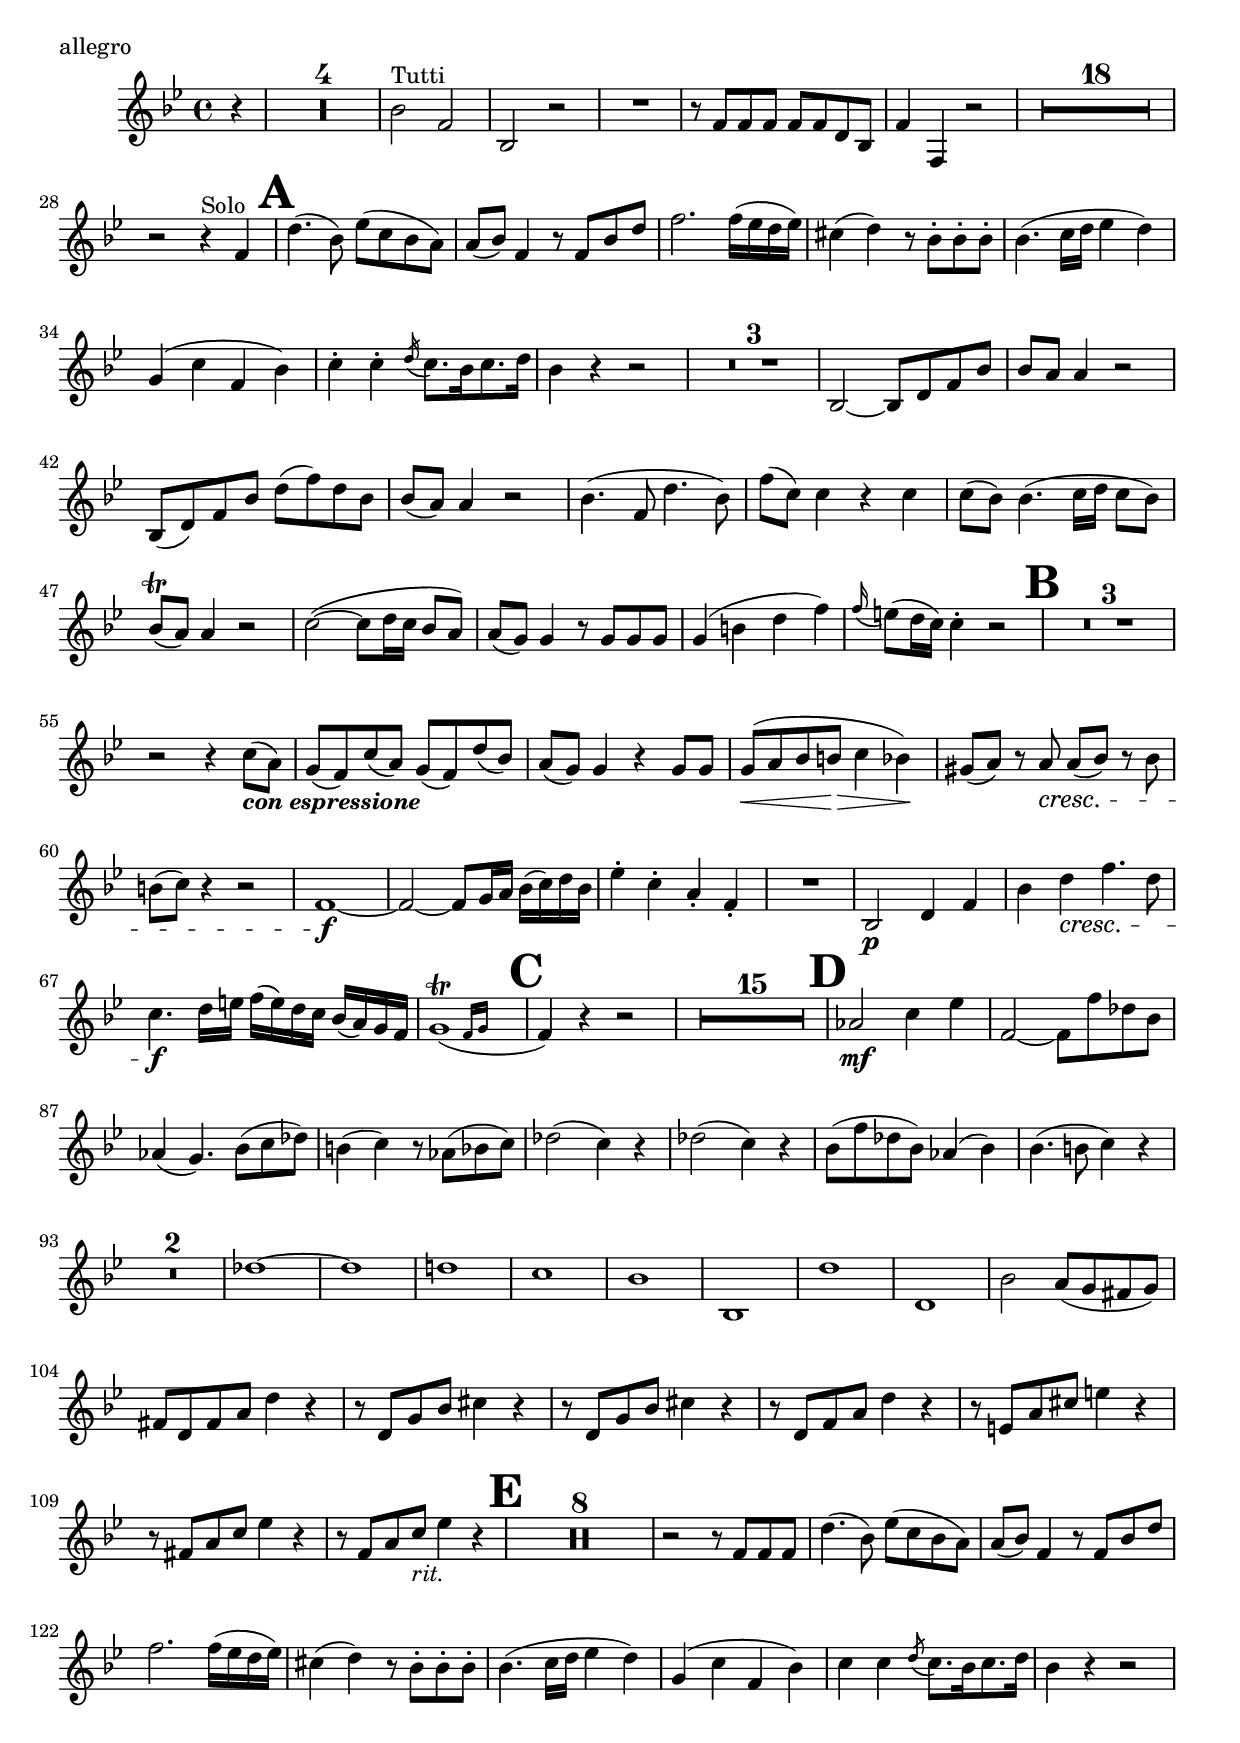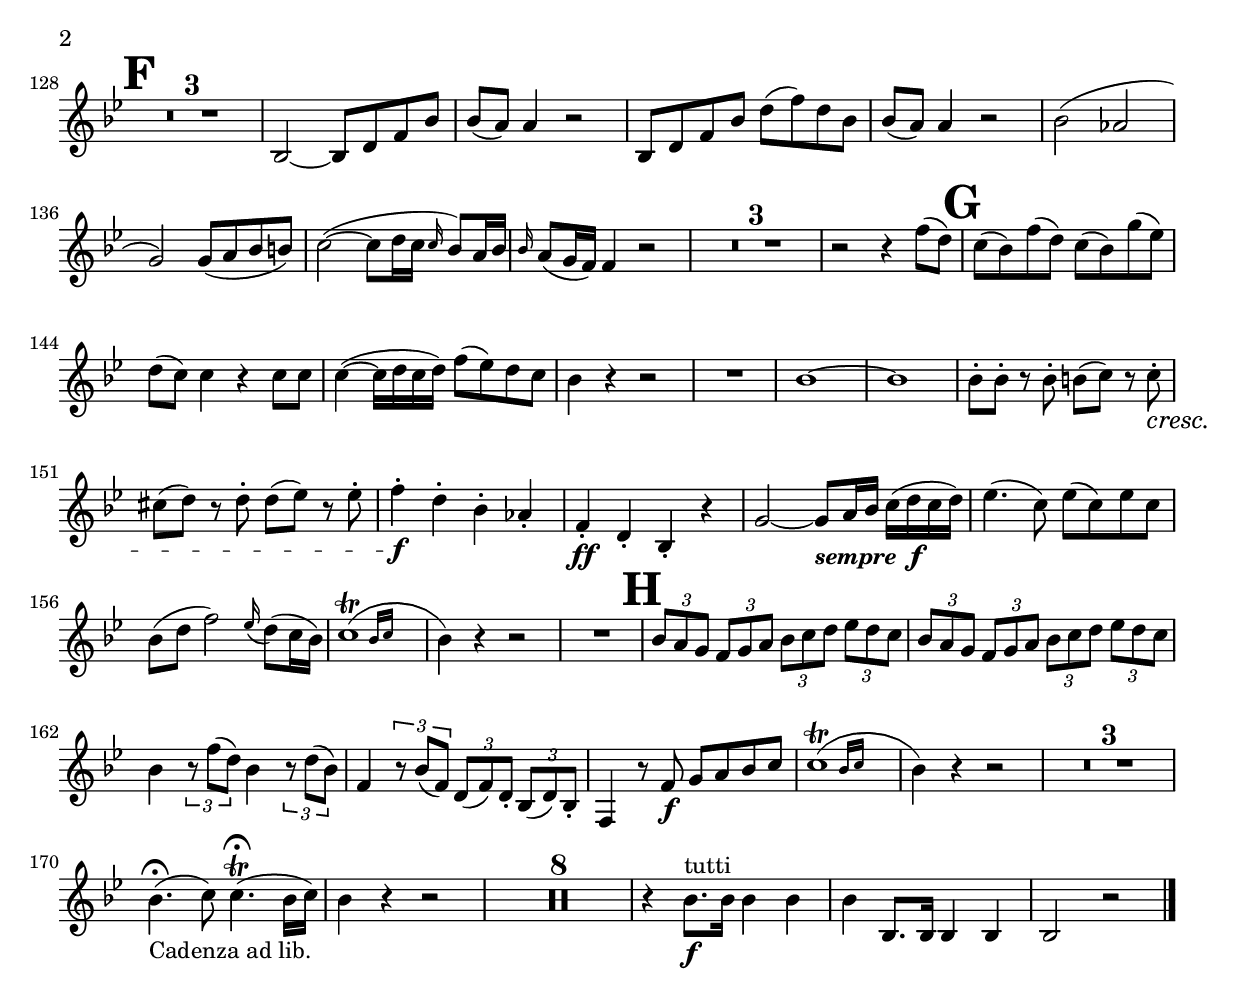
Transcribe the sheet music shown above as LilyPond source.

\version "1.7.18"
% #(ly:set-point-and-click 'line-column)

longgrace = \property Voice.Stem \override #'stroke-style = #'()
endlonggrace = \property Voice.Stem \revert #'stroke-style
ritenuto = \markup { \italic  "rit." }

\version "1.7.18"
  
cresc = \notes {
    #(ly:export (make-event-chord (list (make-span-event 'CrescendoEvent START)))) 
    \property Voice.crescendoText = \markup { \italic \bold "cresc." }
    \property Voice.crescendoSpanner = #'dashed-line
}

%%
%% TODO: a better mechanism for tweaking Grace settings.
%%

startGraceMusic = \sequential { 
    \startGraceMusic 
    \property Voice.Beam \override #'space-function
       = #(lambda (beam mult) (* 0.8 0.8))
    \property Voice.Beam \override #'thickness = #(* 0.384 (/ 0.6 0.48))
}

stopGraceMusic= \sequential {
    \property Voice.Beam \revert #'thickness
    \property Voice.Beam \revert #'space-function
    \stopGraceMusic
}

\paper{
    \translator {
        \ScoreContext
        skipBars = ##t
        midiInstrument = #"french horn"
        %% try to mimic Breitkopf
        RehearsalMark \override #'padding = #1
        MultiMeasureRest \override #'padding = #0.5
        restNumberThreshold = #1

	RehearsalMark \override #'font-series = #'bold
	RehearsalMark \override #'font-relative-size = #3

        Beam \override #'thickness = #0.6
        Beam \override #'space-function = #(lambda (beam mult) 0.8)
        Slur \override #'beautiful = #0.3
    }
    \translator {
        \StaffContext
        minimumVerticalExtent = #'(-4.5 . 4.5)
    }
    % #(define fonts my-sheet)

    indent = 10. \mm
    linewidth = 189. \mm

}
%% new-chords-done %%


allegro =
	\notes
	\relative c'
{
	\time 4/4
	\key c \major
	\partial 4
	r4 
	|
	R1*4
	c'2^"Tutti" g
	c, r
	R1*1
	r8 [g' g g] [g g e c]
	g'4 g, r2
	R1*18
	r2 r4^"Solo" g'4 |
	\mark "A"
	e'4. () c8 [f (d c )b ]
	[b()c] g4 r8 [g c e]
	g2.  [g16( f e )f]
	dis4 () e4 r8 [c8-. c-. c-.]
	c4.( [d16 e]  f4 ) e
	a,( d g,) c
	d-. d-. \grace e16( [)d8. c16 d8. e16]
	c4 r r2
	R1*3
	c,2 ~ [c8 e g c]
	[c  b ] b4 r2
	[c,8 () e g c] [e()g e c]
	[c()b] b4 r2
	c4.( g8 e'4.) c8
	[g'()d ] d4 r4 d
	[d8 () c] c4.( [d16 e] [d8 )c]
	[c8(-\trill )b] b4 r2 |
	d2( ~  [d8 e16 d] [c8 )b] |
	[b()a] a4 r8 [a a a]
	a4( cis e )g
	\grace { \longgrace g16( \endlonggrace }
	[ )fis8( e16 )d] d4-. r2 | 
	\mark "B"
	R1*3
	r2 r4 [d8-(_\markup { \italic \bold "con espressione" } b-) ]
	[a( )g d'( )b] [a( )g e'( )c ]
	[b8( )a] a4 r4 [a8 a]
	[a( \< b c \!cis\> ]  d4 \! )c
	[ais8() b] r8 \cresc b [b()c] r c
	[cis ()d] r4 r2
	\endcresc g,1-\f ~ g2 ~ [g8 a16 b] [c()d e c]
	%% 64
	f4-. d-. b-. g-.
	R1

	c,2-\p e4 g c \cresc e g4. e8 |
	\endcresc d4.-\f [e16 fis] [g () fis e d] [c() b a g]

	< a1(-\trill
	  { s2 \grace{ [g16 a] } } >
	\mark "C"
	)g4 r r2
	R1*15
	\mark "D"
	bes2-\mf d4 f
	g,2~ [g8 g' es c]|
	bes4( )a4. [c8( d )es]
	cis4()d r8 [bes (c )d]
	es2 () d4 r
	es2 () d4 r
	[c8( g' es )c] bes4()c
	c4.( cis8 )d4 r
	R1*2
	es1~es1|
	e!
	d
	c
	c,
	e'
	e,
	c'2 [b8( a gis )a]
	[gis8 e gis b ] e4 r |
	r8 [e, a c] dis4 r
	r8 [e, a c] dis4 r
	r8 [e, g b] e4 r
	r8 [fis, b dis] fis4 r
	r8 [gis, b d] f4 r
	r8 [g, b d_\ritenuto ] f4 r
	\mark  "E"
	R1*8
	r2 r8 [g, g g]
	e'4.() c8 [f( d c )b]
	[b()c] g4 r8 [g c e] |
	g2.  [g16( f e )f]
	dis4()e r8 [c-. c-. c-.]
	c4.( [d16 e] f4 )e
	a, ( d g, )c
	d d 
	    \grace { e8( }
	   [)d8. c16 d8. e16] 
	c4 r r2
	\mark "F"
	R1*3
	c,2~[c8 e g c]
	[c8()b] b4 r2
	[c,8 e g c ] [e ()g e c]
	[c()b] b4 r2
	c2 (bes )a [a8(b c )cis]
	d2( ~ [d8 e16 d] \grace { \longgrace d16( \endlonggrace } [)c8 b16 )c]
	\grace { \longgrace c16 \endlonggrace }[ b8( a16 )g] g4 r2 |
	R1*3
	r2 r4 [g'8()e]
	\mark "G"
	[d()c g'()e] [d()c a'()f]
	[e()d] d4 r [d8 d]
	d4(~ [d16 e d )e] [g8() f e d] |
	c4 r r2
	R1
	c1 ~
	c |
	[c8-. c-.] r c-. [cis()d] r\cresc d-. |
	[dis()e] r e-. [e()f] r f-. |
	g4-.-\f\endcresc  e-. c-. bes-. |
	g-.-\ff e-. c-. r |
	a'2 ~ [a8_""_\markup { \bold \italic "sempre " \dynamic "f" }  b16 c] [d( e d )e]

	
	f4. () d8 [f8 ()d f d]
	[c (e] )g2 \grace  { \longgrace f16(  \endlonggrace }  [)e8( d16 )c]

	< d1-\trill (
	  { s2 \grace { [c16 d] } } >
	
	) c4 r r2
	R1 |
	\mark "H"
	\times 2/3 { [ c8 b a ] } \times 2/3 { [ g a b] }
	  \times 2/3 { [ c d e] } \times 2/3 { [ f e d] } |
	\times 2/3 { [ c b a ] } \times 2/3 { [ g a b] }
	  \times 2/3 { [ c d e] } \times 2/3 { [ f e d] }|
	c4 \times 2/3 {  r8 [g'()e]} c4 \times 2/3 {  r8 [e () c]} |
	g4 \times 2/3 {  r8 [c8() g] } \times 2/3 { [ e ()g e-. ] } \times 2/3 { [c () e c-.] }|
	g4 r8 g'-\f [a b c d]|

	< d1(-\trill
	  { s2 \grace { [c16 d] } }  >
	)c4 r r2
	R1*3

	c4.^\fermata_"Cadenza ad lib." () d8 d4.-\trill^\fermata ( [c16 )d] 
	c4 r r2
	R1*8
	r4 [c8.^"tutti"-\f c16] c4 c
	c [c,8. c16] c4 c|
	c2 r2 \bar "|."
	
}


\score
{
	\notes { \transpose c' bes \allegro }
	\paper{ }
	\header { piece = "allegro" opus = "" }	
	\midi{ \tempo 4=90 }
}
%% new-chords-done %%
